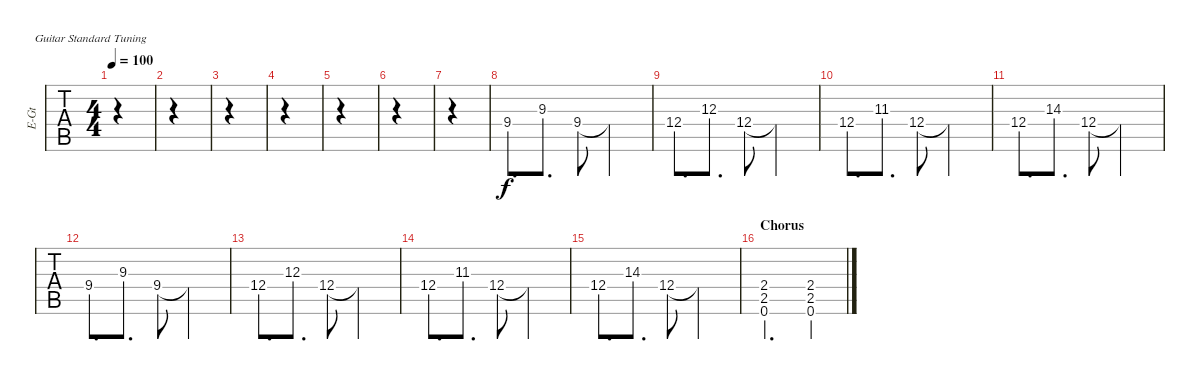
\defaultSystemsLayout 4
\bracketExtendMode groupsimilarinstruments
\otherSystemsTrackNameOrientation horizontal
\track ("David" "E-Gt") {instrument distortionguitar}
\staff {tabs}
\tuning (E4 B3 G3 D3 A2 E2)
\ts (4 4)
\tempo 100
\clef g2
\ks c
|
|
|
|
|
|
|
9.4.8{d} 9.3.8{d} 9.4.8 9.4{t}.2 |
12.4.8{d} 12.3.8{d} 12.4.8 12.4{t}.2 |
12.4.8{d} 11.3{acc #}.8{d} 12.4.8 12.4{t}.2 |
12.4.8{d} 14.3.8{d} 12.4.8 12.4{t}.2 |
9.4.8{d} 9.3.8{d} 9.4.8 9.4{t}.2 |
12.4.8{d} 12.3.8{d} 12.4.8 12.4{t}.2 |
12.4.8{d} 11.3{acc #}.8{d} 12.4.8 12.4{t}.2 |
12.4.8{d} 14.3.8{d} 12.4.8 12.4{t}.2 |
\section ("" "Chorus")
(0.6 2.5 2.4).2{d} (2.4 2.5 0.6).4
